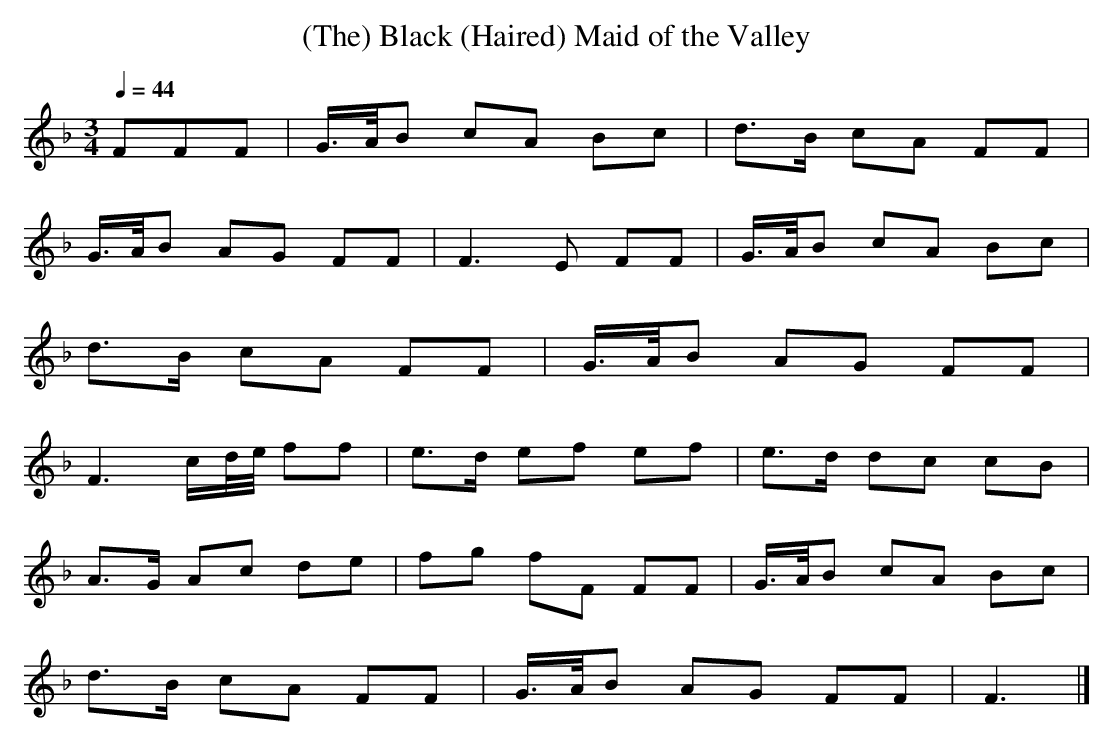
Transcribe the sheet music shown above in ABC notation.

X:1
T: (The) Black (Haired) Maid of the Valley
M: 3/4
L: 1/8
Q: 1/4=44
K: F % 1 flats
V: 1
FFF | G/>A/B cA Bc | d>B cA FF |
G/>A/B AG FF | F3E FF | G/>A/B cA Bc |
d>B cA FF | G/>A/B AG FF |
F3c/d/4e/4 ff | e>d ef ef | e>d dc cB |
A>G Ac de | fg fF FF | G/>A/B cA Bc |
d>B cA FF | G/>A/B AG FF | F3 |]
